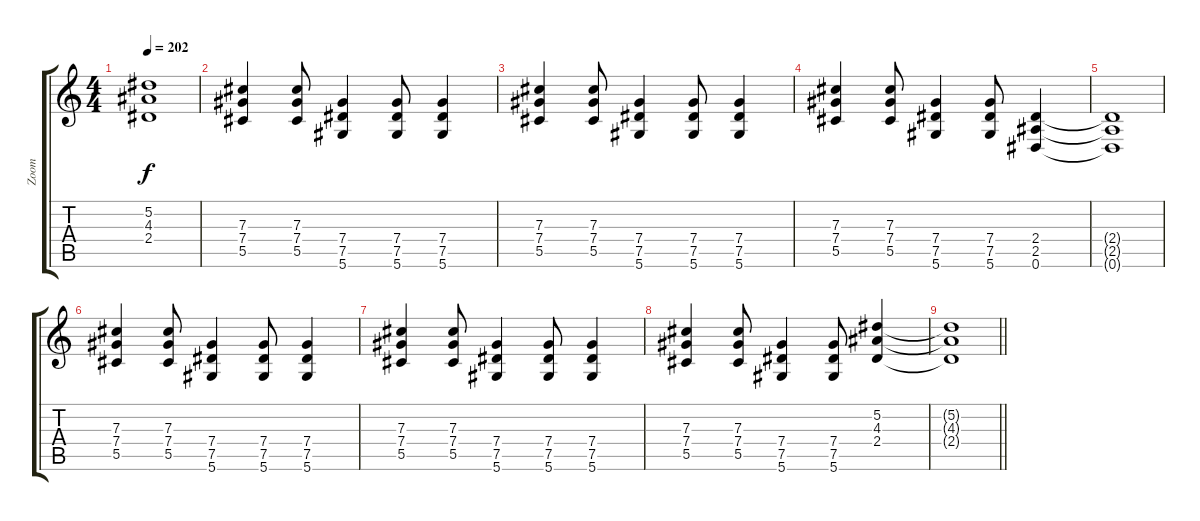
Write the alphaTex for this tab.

\track ("Zoom" "Zoom") {instrument overdrivenguitar}
\staff {score tabs}
\tuning (Eb4 Bb3 Gb3 Db3 Ab2 Eb2) {hide}
\ts (4 4)
\tempo 202
\clef g2
\ks c
(5.2{t} 4.3{t} 2.4{t}).1{dy f} |
(7.3 7.4 5.5).4 (7.3 7.4 5.5).8 (7.4 7.5 5.6).4 (7.4 7.5 5.6).8 (7.4 7.5 5.6).4 |
(7.3 7.4 5.5).4 (7.3 7.4 5.5).8 (7.4 7.5 5.6).4 (7.4 7.5 5.6).8 (7.4 7.5 5.6).4 |
(7.3 7.4 5.5).4 (7.3 7.4 5.5).8 (7.4 7.5 5.6).4 (7.4 7.5 5.6).8 (2.4 2.5 0.6).4 |
(2.4{t} 2.5{t} 0.6{t}).1 |
(7.3 7.4 5.5).4 (7.3 7.4 5.5).8 (7.4 7.5 5.6).4 (7.4 7.5 5.6).8 (7.4 7.5 5.6).4 |
(7.3 7.4 5.5).4 (7.3 7.4 5.5).8 (7.4 7.5 5.6).4 (7.4 7.5 5.6).8 (7.4 7.5 5.6).4 |
(7.3 7.4 5.5).4 (7.3 7.4 5.5).8 (7.4 7.5 5.6).4 (7.4 7.5 5.6).8 (5.2 4.3 2.4).4 |
\barLineRight lightlight
(5.2{t} 4.3{t} 2.4{t}).1
